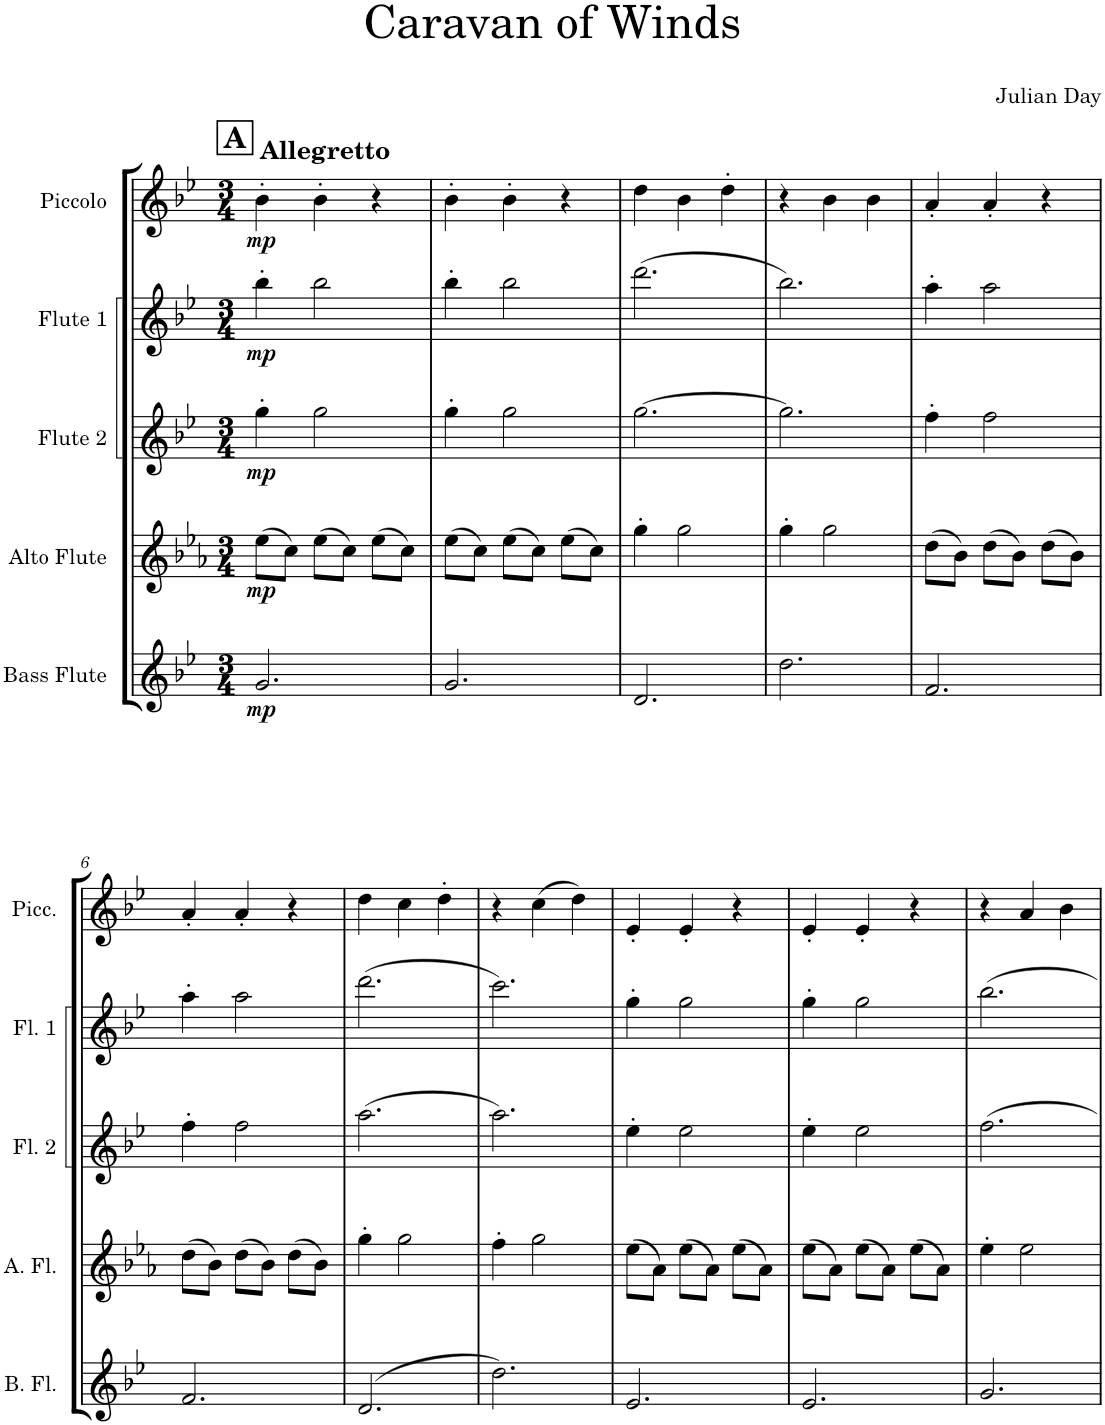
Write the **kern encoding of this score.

**kern	**dynam	**kern	**dynam	**kern	**dynam	**kern	**dynam	**kern	**dynam
*part5	*part5	*part4	*part4	*part3	*part3	*part2	*part2	*part1	*part1
*staff5	*staff5	*staff4	*staff4	*staff3	*staff3	*staff2	*staff2	*staff1	*staff1
*I"Bass Flute	*	*I"Alto Flute	*	*I"Flute 2	*	*I"Flute 1	*	*I"Piccolo	*
*I'B. Fl.	*	*I'A. Fl.	*	*I'Fl. 2	*	*I'Fl. 1	*	*I'Picc.	*
*clefG2	*	*clefG2	*	*clefG2	*	*clefG2	*	*clefG2	*
*Trd7c12	*	*Trd3c5	*	*	*	*	*	*Trd-7c-12	*
*k[b-e-]	*	*k[b-e-a-]	*	*k[b-e-]	*	*k[b-e-]	*	*k[b-e-]	*
*M3/4	*	*M3/4	*	*M3/4	*	*M3/4	*	*M3/4	*
!!LO:REH:place=s1:a:B:cj:fs=14:t=A
=1	=1	=1	=1	=1	=1	=1	=1	=1	=1
!	!	!	!	!	!	!	!	!LO:TX:a:B:t=Allegretto	!
!	!LO:DY:b	!	!LO:DY:b	!	!LO:DY:b	!	!LO:DY:b	!	!LO:DY:b
2.g/	mp	(8ee-\L	mp	4gg'\	mp	4bb-'\	mp	4b-'\	mp
.	.	8cc\J)	.	.	.	.	.	.	.
.	.	(8ee-\L	.	2gg\	.	2bb-\	.	4b-'\	.
.	.	8cc\J)	.	.	.	.	.	.	.
.	.	(8ee-\L	.	.	.	.	.	4r	.
.	.	8cc\J)	.	.	.	.	.	.	.
=2	=2	=2	=2	=2	=2	=2	=2	=2	=2
2.g/	.	(8ee-\L	.	4gg'\	.	4bb-'\	.	4b-'\	.
.	.	8cc\J)	.	.	.	.	.	.	.
.	.	(8ee-\L	.	2gg\	.	2bb-\	.	4b-'\	.
.	.	8cc\J)	.	.	.	.	.	.	.
.	.	(8ee-\L	.	.	.	.	.	4r	.
.	.	8cc\J)	.	.	.	.	.	.	.
=3	=3	=3	=3	=3	=3	=3	=3	=3	=3
2.d/	.	4gg'\	.	[2.gg\	.	(2.ddd\	.	4dd\	.
.	.	2gg\	.	.	.	.	.	4b-\	.
.	.	.	.	.	.	.	.	4dd'\	.
=4	=4	=4	=4	=4	=4	=4	=4	=4	=4
2.dd\	.	4gg'\	.	2.gg\]	.	2.bb-\)	.	4r	.
.	.	2gg\	.	.	.	.	.	4b-\	.
.	.	.	.	.	.	.	.	4b-\	.
=5	=5	=5	=5	=5	=5	=5	=5	=5	=5
2.f/	.	(8dd\L	.	4ff'\	.	4aa'\	.	4a'/	.
.	.	8b-\J)	.	.	.	.	.	.	.
.	.	(8dd\L	.	2ff\	.	2aa\	.	4a'/	.
.	.	8b-\J)	.	.	.	.	.	.	.
.	.	(8dd\L	.	.	.	.	.	4r	.
.	.	8b-\J)	.	.	.	.	.	.	.
!!LO:LB:g=z
=6	=6	=6	=6	=6	=6	=6	=6	=6	=6
2.f/	.	(8dd\L	.	4ff'\	.	4aa'\	.	4a'/	.
.	.	8b-\J)	.	.	.	.	.	.	.
.	.	(8dd\L	.	2ff\	.	2aa\	.	4a'/	.
.	.	8b-\J)	.	.	.	.	.	.	.
.	.	(8dd\L	.	.	.	.	.	4r	.
.	.	8b-\J)	.	.	.	.	.	.	.
=7	=7	=7	=7	=7	=7	=7	=7	=7	=7
(2.d/	.	4gg'\	.	(2.aa\	.	(2.ddd\	.	4dd\	.
.	.	2gg\	.	.	.	.	.	4cc\	.
.	.	.	.	.	.	.	.	4dd'\	.
=8	=8	=8	=8	=8	=8	=8	=8	=8	=8
2.dd\)	.	4ff'\	.	2.aa\)	.	2.ccc\)	.	4r	.
.	.	2gg\	.	.	.	.	.	(4cc\	.
.	.	.	.	.	.	.	.	4dd\)	.
=9	=9	=9	=9	=9	=9	=9	=9	=9	=9
2.e-/	.	(8ee-\L	.	4ee-'\	.	4gg'\	.	4e-'/	.
.	.	8a-\J)	.	.	.	.	.	.	.
.	.	(8ee-\L	.	2ee-\	.	2gg\	.	4e-'/	.
.	.	8a-\J)	.	.	.	.	.	.	.
.	.	(8ee-\L	.	.	.	.	.	4r	.
.	.	8a-\J)	.	.	.	.	.	.	.
=10	=10	=10	=10	=10	=10	=10	=10	=10	=10
2.e-/	.	(8ee-\L	.	4ee-'\	.	4gg'\	.	4e-'/	.
.	.	8a-\J)	.	.	.	.	.	.	.
.	.	(8ee-\L	.	2ee-\	.	2gg\	.	4e-'/	.
.	.	8a-\J)	.	.	.	.	.	.	.
.	.	(8ee-\L	.	.	.	.	.	4r	.
.	.	8a-\J)	.	.	.	.	.	.	.
=11	=11	=11	=11	=11	=11	=11	=11	=11	=11
2.g/	.	4ee-'\	.	2.ff\	.	2.bb-\	.	4r	.
.	.	2ee-\	.	.	.	.	.	4a/	.
.	.	.	.	.	.	.	.	4b-\	.
=	=	=	=	=	=	=	=	=	=
*-	*-	*-	*-	*-	*-	*-	*-	*-	*-
